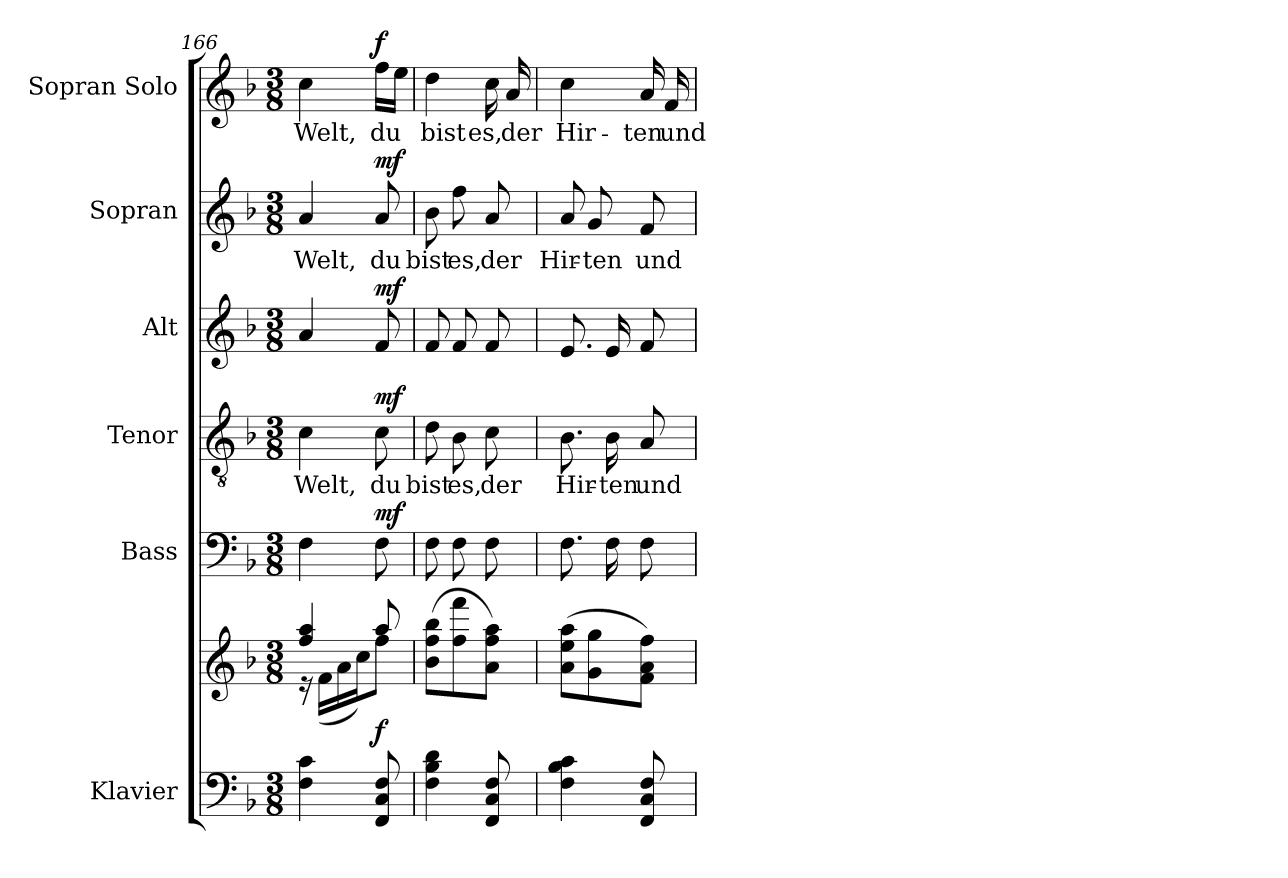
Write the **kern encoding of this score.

**kern	**kern	**dynam	**kern	**dynam	**kern	**text	**dynam	**kern	**dynam	**kern	**text	**dynam	**kern	**text	**dynam
*part6	*part6	*part6	*part5	*part5	*part4	*part4	*part4	*part3	*part3	*part2	*part2	*part2	*part1	*part1	*part1
*staff7	*staff6	*staff6/7	*staff5	*staff5	*staff4	*staff4	*staff4	*staff3	*staff3	*staff2	*staff2	*staff2	*staff1	*staff1	*staff1
*I"Klavier	*	*	*I"Bass	*	*I"Tenor	*	*	*I"Alt	*	*I"Sopran	*	*	*I"Sopran Solo	*	*
*	*	*	*I'B	*	*I'T	*	*	*I'A	*	*I'S	*	*	*	*	*
*clefF4	*clefG2	*	*clefF4	*	*clefGv2	*	*	*clefG2	*	*clefG2	*	*	*clefG2	*	*
*k[b-]	*k[b-]	*	*k[b-]	*	*k[b-]	*	*	*k[b-]	*	*k[b-]	*	*	*k[b-]	*	*
*M3/8	*M3/8	*	*M3/8	*	*M3/8	*	*	*M3/8	*	*M3/8	*	*	*M3/8	*	*
=166	=166	=166	=166	=166	=166	=166	=166	=166	=166	=166	=166	=166	=166	=166	=166
*	*^	*	*	*	*	*	*	*	*	*	*	*	*	*	*
!	!	!	!	!	!	!	!LO:LY:b	!	!	!	!	!LO:LY:b	!	!	!LO:LY:b	!
4F\ 4c\	4ff/ 4aa/	16r	.	4F\	.	4c\	Welt,	.	4a/	.	4a/	Welt,	.	4cc\	Welt,	.
.	.	(>16f\LL	.	.	.	.	.	.	.	.	.	.	.	.	.	.
.	.	16a\	.	.	.	.	.	.	.	.	.	.	.	.	.	.
.	.	16cc\J)	.	.	.	.	.	.	.	.	.	.	.	.	.	.
!	!	!	!LO:DY:a=2	!	!LO:DY:a	!	!LO:LY:b	!LO:DY:a	!	!LO:DY:a	!	!LO:LY:b	!LO:DY:a	!	!LO:LY:b	!LO:DY:a
8FF/ 8C/ 8F/	8aa/	8ff\J	f	8F\	mf	8c\	du	mf	8f/	mf	8a/	du	mf	16ff\LL	du	f
.	.	.	.	.	.	.	.	.	.	.	.	.	.	16ee\JJ	.	.
*	*v	*v	*	*	*	*	*	*	*	*	*	*	*	*	*	*
=167	=167	=167	=167	=167	=167	=167	=167	=167	=167	=167	=167	=167	=167	=167	=167
!	!	!	!	!	!	!LO:LY:b	!	!	!	!	!LO:LY:b	!	!	!LO:LY:b	!
4F\ 4B-\ 4d\	(8b-\ 8ff\ 8bb-\L	.	8F\	.	8d\	bist	.	8f/	.	8b-\	bist	.	4dd\	bist	.
!	!	!	!	!	!	!LO:LY:b	!	!	!	!	!LO:LY:b	!	!	!	!
.	8ff\ 8fff\	.	8F\	.	8B-\	es,	.	8f/	.	8ff\	es,	.	.	.	.
!	!	!	!	!	!	!LO:LY:b	!	!	!	!	!LO:LY:b	!	!	!LO:LY:b	!
8FF/ 8C/ 8F/	8a\ 8ff\ 8aa\J)	.	8F\	.	8c\	der	.	8f/	.	8a/	der	.	16cc\	es,	.
!	!	!	!	!	!	!	!	!	!	!	!	!	!	!LO:LY:b	!
.	.	.	.	.	.	.	.	.	.	.	.	.	16a/	der	.
!!LO:LB:g=z
=168	=168	=168	=168	=168	=168	=168	=168	=168	=168	=168	=168	=168	=168	=168	=168
!	!	!	!	!	!	!LO:LY:b	!	!	!	!	!LO:LY:b	!	!	!LO:LY:b	!
4F\ 4B-\ 4c\	(8a\ 8ee\ 8aa\L	.	8.F\	.	8.B-\	Hir-	.	8.e/	.	8a/	Hir-	.	4cc\	Hir-	.
!	!	!	!	!	!	!	!	!	!	!	!LO:LY:b	!	!	!	!
.	8g\ 8gg\	.	.	.	.	.	.	.	.	8g/	-ten	.	.	.	.
!	!	!	!	!	!	!LO:LY:b	!	!	!	!	!	!	!	!	!
.	.	.	16F\	.	16B-\	-ten	.	16e/	.	.	.	.	.	.	.
!	!	!	!	!	!	!LO:LY:b	!	!	!	!	!LO:LY:b	!	!	!LO:LY:b	!
8FF/ 8C/ 8F/	8f\ 8a\ 8ff\J)	.	8F\	.	8A/	und	.	8f/	.	8f/	und	.	16a/	-ten	.
!	!	!	!	!	!	!	!	!	!	!	!	!	!	!LO:LY:b	!
.	.	.	.	.	.	.	.	.	.	.	.	.	16f/	und	.
=	=	=	=	=	=	=	=	=	=	=	=	=	=	=	=
*-	*-	*-	*-	*-	*-	*-	*-	*-	*-	*-	*-	*-	*-	*-	*-
